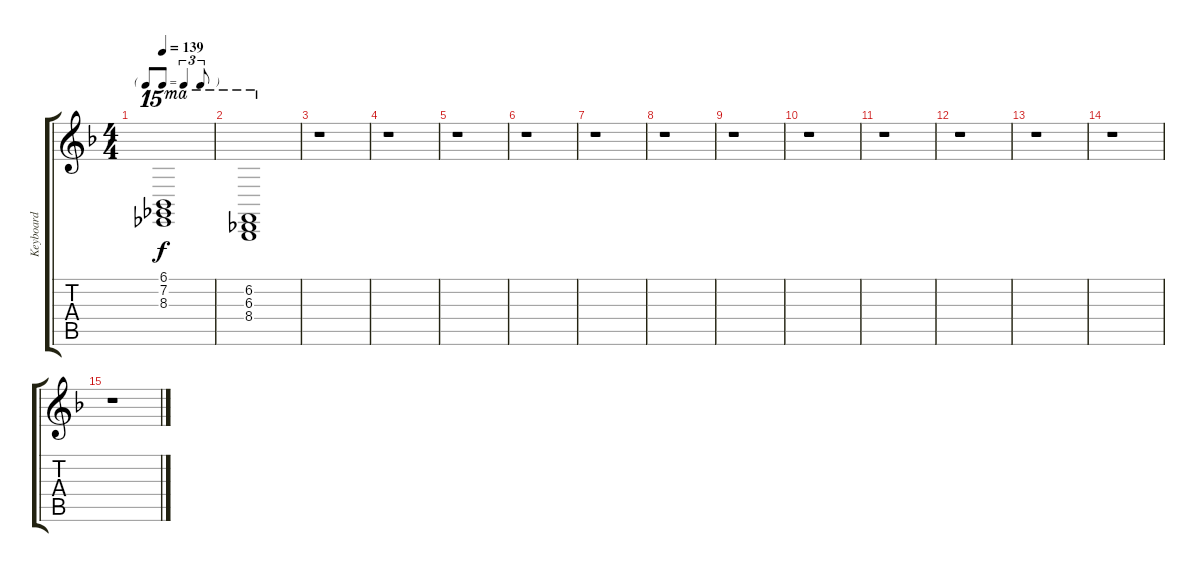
\track ("Keyboard" "Keyboard") {instrument choiraahs}
\staff {score tabs}
\tuning (E4 B3 G3 D3 A2 E2) {hide}
\ts (4 4)
\tf triplet8th
\tempo 139
\clef g2
\ks f
(6.1 7.2 8.3).1{ot 15ma dy f} |
(6.2 6.3 8.4).1{ot 15ma} |
r.1 |
r.1 |
r.1 |
r.1 |
r.1 |
r.1 |
r.1 |
r.1 |
r.1 |
r.1 |
r.1 |
r.1 |
r.1
